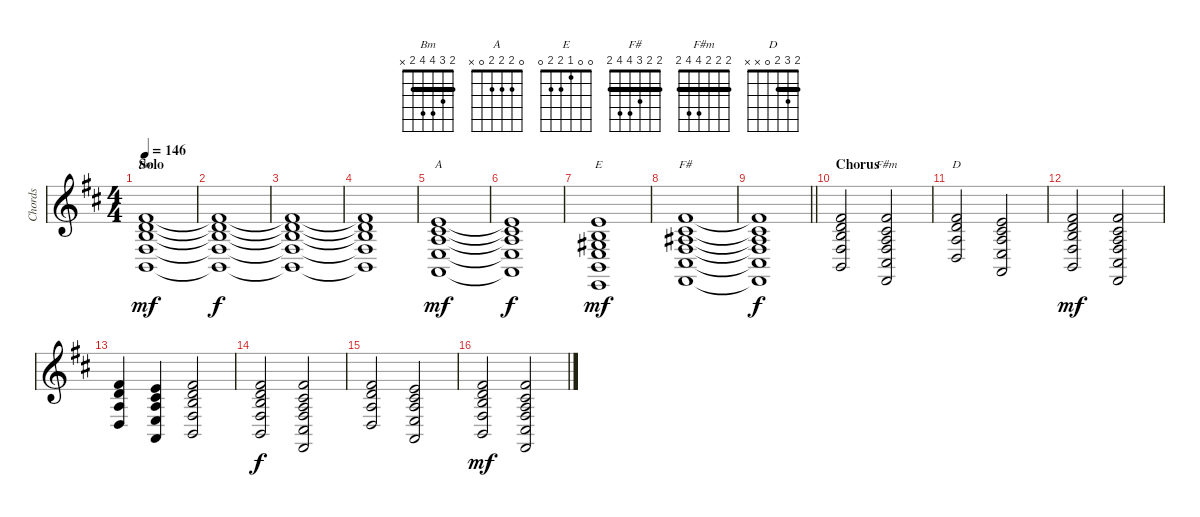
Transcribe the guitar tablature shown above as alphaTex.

\track ("Chords" "Chords") {instrument stringensemble1}
\staff {score}
\tuning (E4 B3 G3 D3 A2 E2) {hide}
\chord ("Bm" 2 3 4 4 2 x) {barre 2}
\chord ("A" 0 2 2 2 0 x)
\chord ("E" 0 0 1 2 2 0)
\chord ("F#" 2 2 3 4 4 2) {barre 2}
\chord ("F#m" 2 2 2 4 4 2) {barre 2}
\chord ("D" 2 3 2 0 x x) {barre 2}
\ts (4 4)
\section ("" "Solo")
\tempo 146
\clef g2
\ks bminor
(2.1 3.2 4.3 4.4 2.5).1{ch "Bm" dy mf} |
(2.1{t} 3.2{t} 4.3{t} 4.4{t} 2.5{t}).1{dy f} |
(2.1{t} 3.2{t} 4.3{t} 4.4{t} 2.5{t}).1 |
(2.1{t} 3.2{t} 4.3{t} 4.4{t} 2.5{t}).1 |
(0.1 2.2 2.3 2.4 0.5).1{ch "A" dy mf} |
(0.1{t} 2.2{t} 2.3{t} 2.4{t} 0.5{t}).1{dy f} |
(0.1 0.2 1.3 2.4 2.5 0.6).1{ch "E" dy mf} |
(2.1 2.2 3.3 4.4 4.5 2.6).1{ch "F#"} |
\barLineRight lightlight
(2.1{t} 2.2{t} 3.3{t} 4.4{t} 4.5{t} 2.6{t}).1{dy f} |
\section ("" "Chorus")
(2.1 3.2 4.3 4.4 2.5).2 (2.1 2.2 2.3 4.4 4.5 2.6).2{ch "F#m"} |
(2.1 3.2 2.3 0.4).2{ch "D"} (0.1 2.2 2.3 2.4 0.5).2 |
(2.1 3.2 4.3 4.4 2.5).2{dy mf} (2.1 2.2 2.3 4.4 4.5 2.6).2 |
(2.1 3.2 2.3 0.4).4 (0.1 2.2 2.3 2.4 0.5).4 (2.1 3.2 4.3 4.4 2.5).2 |
(2.1 3.2 4.3 4.4 2.5).2{dy f} (2.1 2.2 2.3 4.4 4.5 2.6).2 |
(2.1 3.2 2.3 0.4).2 (0.1 2.2 2.3 2.4 0.5).2 |
(2.1 3.2 4.3 4.4 2.5).2{dy mf} (2.1 2.2 2.3 4.4 4.5 2.6).2
